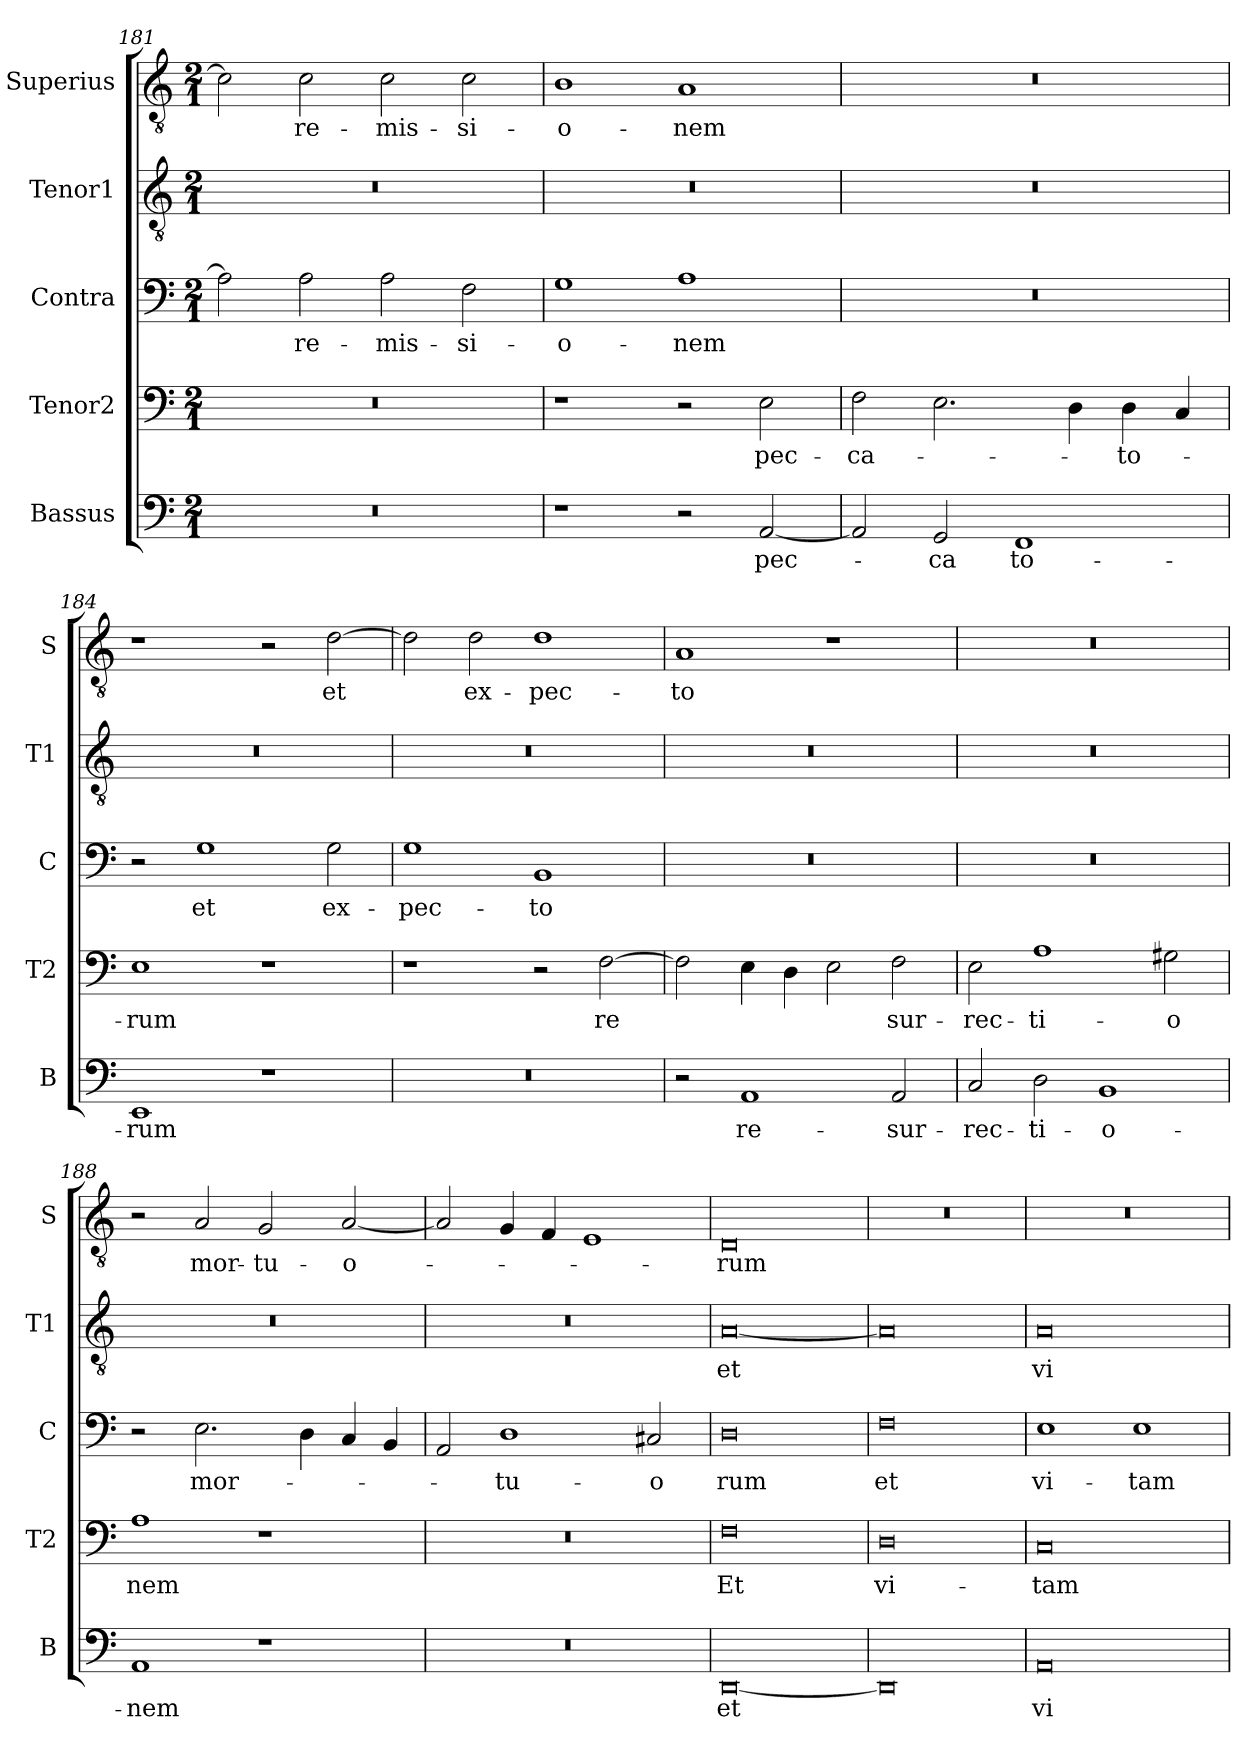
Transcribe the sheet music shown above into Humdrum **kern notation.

**kern	**text	**kern	**text	**kern	**text	**kern	**text	**kern	**text
*part5	*part5	*part4	*part4	*part3	*part3	*part2	*part2	*part1	*part1
*staff5	*staff5	*staff4	*staff4	*staff3	*staff3	*staff2	*staff2	*staff1	*staff1
*I"Bassus	*	*I"Tenor2	*	*I"Contra	*	*I"Tenor1	*	*I"Superius	*
*I'B	*	*I'T2	*	*I'C	*	*I'T1	*	*I'S	*
*clefF4	*	*clefF4	*	*clefF4	*	*clefGv2	*	*clefGv2	*
*k[]	*	*k[]	*	*k[]	*	*k[]	*	*k[]	*
*M2/1	*	*M2/1	*	*M2/1	*	*M2/1	*	*M2/1	*
=181	=181	=181	=181	=181	=181	=181	=181	=181	=181
0r	.	0r	.	2A\]	.	0r	.	2c\]	.
.	.	.	.	2A\	re-	.	.	2c\	re-
.	.	.	.	2A\	-mis-	.	.	2c\	-mis-
.	.	.	.	2F\	-si-	.	.	2c\	-si-
=182	=182	=182	=182	=182	=182	=182	=182	=182	=182
1r	.	1r	.	1G	-o-	0r	.	1B	-o-
2r	.	2r	.	1A	-nem	.	.	1A	-nem
[2AA/	pec-	2E\	pec-	.	.	.	.	.	.
=183	=183	=183	=183	=183	=183	=183	=183	=183	=183
2AA/]	.	2F\	-ca-	0r	.	0r	.	0r	.
2GG/	-ca	2.E\	.	.	.	.	.	.	.
1FF	to-	.	.	.	.	.	.	.	.
.	.	4D\	.	.	.	.	.	.	.
.	.	4D\	-to-	.	.	.	.	.	.
.	.	4C/	.	.	.	.	.	.	.
=184	=184	=184	=184	=184	=184	=184	=184	=184	=184
1EE	-rum	1E	-rum	2r	.	0r	.	1r	.
.	.	.	.	1G	et	.	.	.	.
1r	.	1r	.	.	.	.	.	2r	.
.	.	.	.	2G\	ex-	.	.	[2d\	et
=185	=185	=185	=185	=185	=185	=185	=185	=185	=185
0r	.	1r	.	1G	-pec-	0r	.	2d\]	.
.	.	.	.	.	.	.	.	2d\	ex-
.	.	2r	.	1BB	-to	.	.	1d	-pec-
.	.	[2F\	re	.	.	.	.	.	.
=186	=186	=186	=186	=186	=186	=186	=186	=186	=186
2r	.	2F\]	.	0r	.	0r	.	1A	-to
1AA	re-	4E\	.	.	.	.	.	.	.
.	.	4D\	.	.	.	.	.	.	.
.	.	2E\	.	.	.	.	.	1r	.
2AA/	-sur-	2F\	sur-	.	.	.	.	.	.
=187	=187	=187	=187	=187	=187	=187	=187	=187	=187
2C/	-rec-	2E\	-rec-	0r	.	0r	.	0r	.
2D\	-ti-	1A	-ti-	.	.	.	.	.	.
1BB	-o-	.	.	.	.	.	.	.	.
.	.	2G#X\	-o	.	.	.	.	.	.
=188	=188	=188	=188	=188	=188	=188	=188	=188	=188
1AA	-nem	1A	nem	2r	.	0r	.	2r	.
.	.	.	.	2.E\	mor-	.	.	2A/	mor-
1r	.	1r	.	.	.	.	.	2G/	-tu-
.	.	.	.	4D\	.	.	.	.	.
.	.	.	.	4C/	.	.	.	[2A/	-o-
.	.	.	.	4BB/	.	.	.	.	.
=189	=189	=189	=189	=189	=189	=189	=189	=189	=189
0r	.	0r	.	2AA/	.	0r	.	2A/]	.
.	.	.	.	1D	-tu-	.	.	4G/	.
.	.	.	.	.	.	.	.	4F/	.
.	.	.	.	.	.	.	.	1E	.
.	.	.	.	2C#X/	-o	.	.	.	.
=190	=190	=190	=190	=190	=190	=190	=190	=190	=190
[0DD	et	0F	Et	0D	rum	[0A	et	0D	-rum
=191	=191	=191	=191	=191	=191	=191	=191	=191	=191
0DD]	.	0D	vi-	0F	et	0A]	.	0r	.
=192	=192	=192	=192	=192	=192	=192	=192	=192	=192
0AA	vi-	0C	-tam	1E	vi-	0A	vi-	0r	.
.	.	.	.	1E	-tam	.	.	.	.
=	=	=	=	=	=	=	=	=	=
*-	*-	*-	*-	*-	*-	*-	*-	*-	*-
